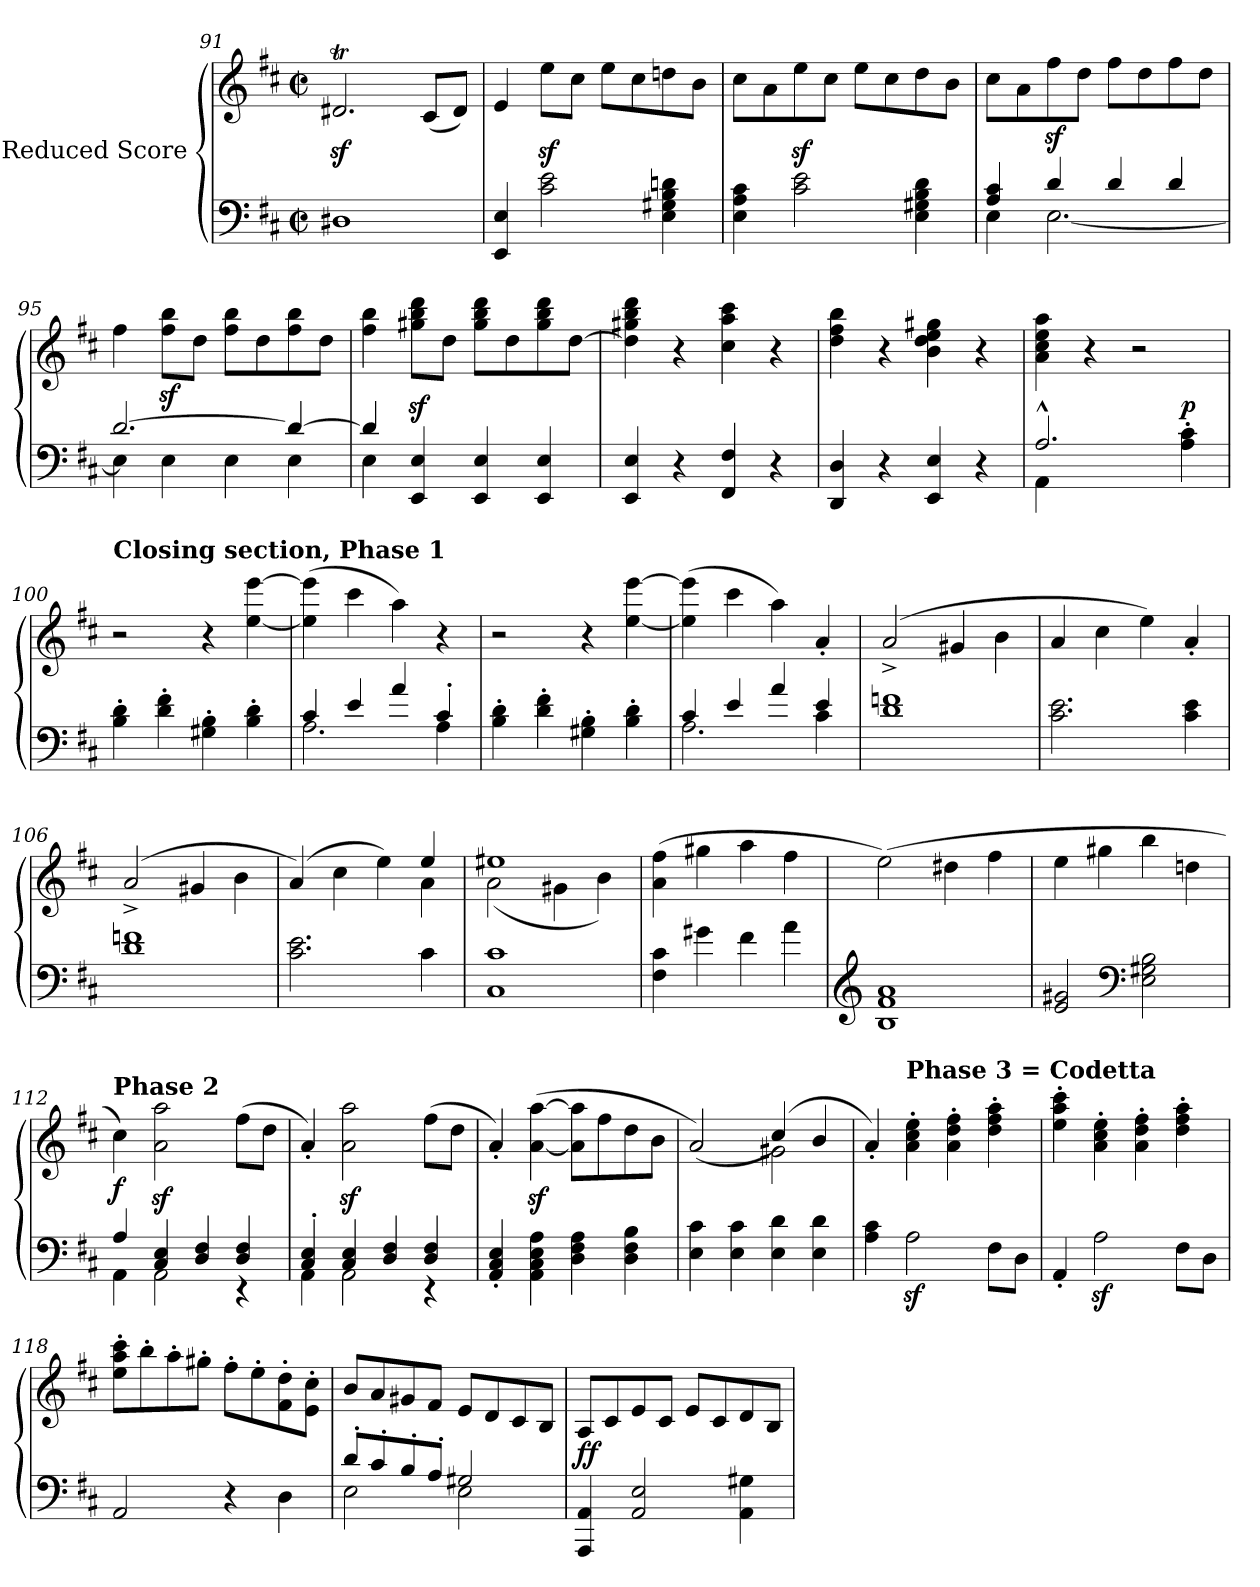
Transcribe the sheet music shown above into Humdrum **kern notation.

**kern	**kern	**dynam
*part1	*part1	*part1
*staff2	*staff1	*staff1/2
*I"Reduced Score	*	*
*clefF4	*clefG2	*
*k[f#c#]	*k[f#c#]	*
*D:	*D:	*
*M2/2	*M2/2	*
*met(c|)	*met(c|)	*
=91	=91	=91
1D#X	2.d#Xz<t/	.
.	(<8c#/L	.
.	8d#/J)	.
=92	=92	=92
4EE/ 4E/	4e/	.
2c#\ 2e\	8eez<\L	.
.	8cc#\J	.
.	8ee\L	.
.	8cc#\	.
4E\ 4G#X\ 4B\ 4dn\	8ddn\	.
.	8b\J	.
=93	=93	=93
4E\ 4A\ 4c#\	8cc#\L	.
.	8a\	.
2c#\ 2e\	8eez<\	.
.	8cc#\J	.
.	8ee\L	.
.	8cc#\	.
4E\ 4G#X\ 4B\ 4d\	8dd\	.
.	8b\J	.
!!LO:LB:g=z
=94	=94	=94
*^	*	*
4A/ 4c#/	4E\	8cc#\L	.
.	.	8a\	.
4d/	[2.E\	8ff#z<\	.
.	.	8dd\J	.
4d/	.	8ff#\L	.
.	.	8dd\	.
4d/	.	8ff#\	.
.	.	8dd\J	.
=95	=95	=95	=95
[2.d/	4E\]	4ff#\	.
.	4E\	8ff#\z< 8bb\z<L	.
.	.	8dd\J	.
.	4E\	8ff#\ 8bb\L	.
.	.	8dd\	.
4d/_	4E\	8ff#\ 8bb\	.
.	.	8dd\J	.
=96	=96	=96	=96
4d/]	4E\	4ff#\ 4bb\	.
4EE/ 4E/	2.ryy	8gg#X\z< 8bb\z< 8ddd\z<L	.
.	.	8dd\J	.
4EE/ 4E/	.	8gg#\ 8bb\ 8ddd\L	.
.	.	8dd\	.
4EE/ 4E/	.	8gg#\ 8bb\ 8ddd\	.
.	.	[8dd\J	.
*v	*v	*	*
=97	=97	=97
4EE/ 4E/	4dd\] 4gg#X\ 4bb\ 4ddd\	.
4r	4r	.
4FF#/ 4F#/	4cc#\ 4aa\ 4ccc#\	.
4r	4r	.
=98	=98	=98
4DD/ 4D/	4dd\ 4ff#\ 4bb\	.
4r	4r	.
4EE/ 4E/	4b\ 4dd\ 4ee\ 4gg#X\	.
4r	4r	.
!!LO:LB:g=z
=99	=99	=99
*^	*	*
2.A^^/	4AA\	4a\ 4cc#\ 4ee\ 4aa\	.
.	2.ryy	4r	.
.	.	2r	.
!	!	!	!LO:DY:a=2
4A\' 4c#\'	.	.	p
*v	*v	*	*
=100	=100	=100
!	!LO:TX:a:B:t=Closing section, Phase 1	!
4B\' 4d\'	2r	.
4d\' 4f#\'	.	.
4G#X\' 4B\'	4r	.
4B\' 4d\'	[4ee\ [4eee\	.
=101	=101	=101
*^	*	*
4c#/	2.A\	(>4ee\] 4eee\]	.
4e/	.	4ccc#\	.
4a/	.	4aa\)	.
4c#'/	4A\	4r	.
*v	*v	*	*
=102	=102	=102
4B\' 4d\'	2r	.
4d\' 4f#\'	.	.
4G#X\' 4B\'	4r	.
4B\' 4d\'	[4ee\ [4eee\	.
=103	=103	=103
*^	*	*
4c#/	2.A\	(>4ee\] 4eee\]	.
4e/	.	4ccc#\	.
4a/	.	4aa\)	.
4e/	4c#\	4a'/	.
*v	*v	*	*
!!LO:PB:g=z
=104	=104	=104
1d 1fn	(>2a^/	.
.	4g#X/	.
.	4b\	.
=105	=105	=105
2.c#\ 2.e\	4a/	.
.	4cc#\	.
.	4ee\)	.
4c#\ 4e\	4a'/	.
=106	=106	=106
1d 1fn	(<2a^/	.
.	4g#X/	.
.	4b\	.
=107	=107	=107
*	*^	*
2.c#\ 2.e\	(>4a/)	2.ryy	.
.	4cc#\	.	.
.	4ee\)	.	.
4c#\	4ee/	4a\	.
!!LO:LB:g=z	!!
=108	=108	=108	=108
1C# 1c#	1ee#X	(<2a\	.
.	.	4g#X\	.
.	.	4b\)	.
*	*v	*v	*
=109	=109	=109
4F#\ 4c#\	(>4a\ 4ff#\	.
4g#X\	4gg#X\	.
4f#\	4aa\	.
4a\	4ff#\	.
=110	=110	=110
*clefG2	*	*
1B 1f# 1a	(>2ee\)	.
.	4dd#X\	.
.	4ff#\	.
=111	=111	=111
2e/ 2g#X/	4ee\	.
.	4gg#X\	.
*clefF4	*	*
2E\ 2G#X\ 2B\	4bb\	.
.	4ddn\	.
!!LO:LB:g=z
=112	=112	=112
*^	*	*
!	!	!LO:TX:a:B:t=Phase 2	!
!	!	!	!LO:DY:b
4A/	4AA\	4cc#\)	f
4C#/ 4E/	2AA\	2a\z< 2aa\z<	.
4D/ 4F#/	.	.	.
4D/ 4F#/	4r	(>8ff#\L	.
.	.	8dd\J	.
=113	=113	=113	=113
4C#/' 4E/'	4AA\	4a'/)	.
4C#/ 4E/	2AA\	2a\z< 2aa\z<	.
4D/ 4F#/	.	.	.
4D/ 4F#/	4r	(>8ff#\L	.
.	.	8dd\J	.
*v	*v	*	*
=114	=114	=114
4AA/' 4C#/' 4E/'	4a'/)	.
4AA\ 4C#\ 4E\ 4A\	(>[4a\z< [4aa\z<	.
4D\ 4F#\ 4A\	8a\] 8aa\]L	.
.	8ff#\	.
4D\ 4F#\ 4B\	8dd\	.
.	8b\J	.
=115	=115	=115
*	*^	*
4E\ 4c#\	(<2a/)	2ryy	.
4E\ 4c#\	.	.	.
4E\ 4d\	(>4cc#/)	2g#X\	.
4E\ 4d\	4b/	.	.
*	*v	*v	*
!!LO:LB:g=z
=116	=116	=116
4A\ 4c#\	4a'/)	.
!	!LO:TX:a:B:t=Phase 3 = Codetta	!
2Az<\	4a\' 4cc#\' 4ee\'	.
.	4a\' 4dd\' 4ff#\'	.
8F#\L	4dd\' 4ff#\' 4aa\'	.
8D\J	.	.
=117	=117	=117
4AA'/	4ee\' 4aa\' 4ccc#\'	.
2Az<\	4a\' 4cc#\' 4ee\'	.
.	4a\' 4dd\' 4ff#\'	.
8F#\L	4dd\' 4ff#\' 4aa\'	.
8D\J	.	.
=118	=118	=118
2AA/	8ee\' 8aa\' 8ccc#\'L	.
.	8bb'\	.
.	8aa'\	.
.	8gg#X'\J	.
4r	8ff#'\L	.
.	8ee'\	.
4D\	8f#\' 8dd\'	.
.	8e\' 8cc#\'J	.
=119	=119	=119
*^	*	*
8d'/L	2E\	8b/L	.
8c#'/	.	8a/	.
8B'/	.	8g#X/	.
8A'/J	.	8f#/J	.
2G#X/	2E\	8e/L	.
.	.	8d/	.
.	.	8c#/	.
.	.	8B/J	.
*v	*v	*	*
!!LO:LB:g=z
=120	=120	=120
!	!	!LO:DY:b
4AAA/ 4AA/	8A/L	ff
.	8c#/	.
2AA/ 2E/	8e/	.
.	8c#/J	.
.	8e/L	.
.	8c#/	.
4AA\ 4G#X\	8d/	.
.	8B/J	.
=	=	=
*-	*-	*-
